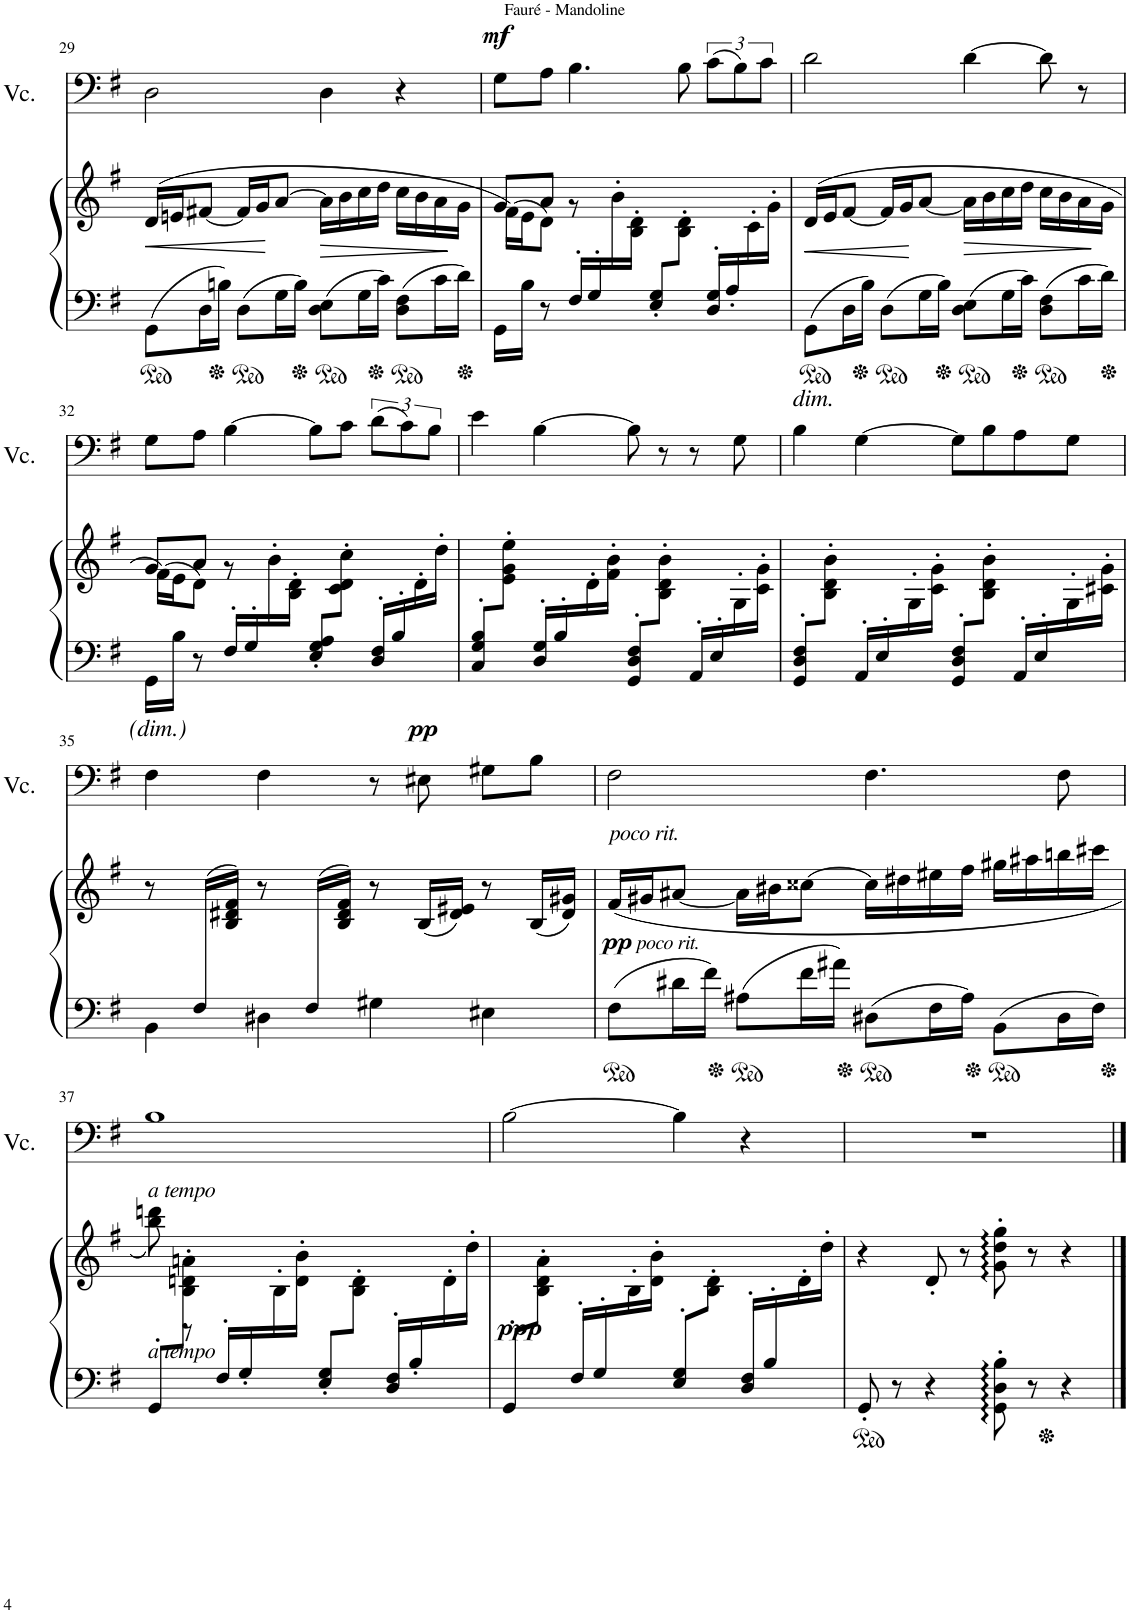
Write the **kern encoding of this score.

**kern	**kern	**dynam	**kern	**dynam
*part2	*part2	*part2	*part1	*part1
*staff3	*staff2	*staff2/3	*staff1	*staff1
*I"Piano	*	*	*I"Cello	*
*I'Pno	*	*	*	*
!!LO:PB:g=z
*clefF4	*clefG2	*	*clefF4	*
*k[f#]	*k[f#]	*	*k[f#]	*
*M4/4	*M4/4	*	*M4/4	*
*met(c)	*met(c)	*	*met(c)	*
=29	=29	=29	=29	=29
!	!	!LO:HP:b	!	!
8GG\L	(16d/LL	<	2D\	.
.	16en/J	.	.	.
16D\L	[8f#X/J	.	.	.
16Bn\JJ	.	.	.	.
8D\L	16f#/LL]	.	.	.
.	16g/J	.	.	.
16G\L	[8a/J	[	.	.
16B\JJ	.	.	.	.
!	!	!LO:HP:b	!	!
8D\ 8E\L	16a\LL]	>	4D\	.
.	16b\	.	.	.
16G\L	16cc\	.	.	.
16c\JJ	16dd\JJ	.	.	.
8D\ 8F#\L	16cc\LL	.	4r	.
.	16b\	.	.	.
16c\L	16a\	.	.	.
16d\JJ	16g\JJ	]	.	.
=30	=30	=30	=30	=30
*^	*^	*	*	*
!	!	!	!	!	!	!LO:DY:a
4ryy	16GG\LL	(16f#\LL)	8g/L	.	8G\L	mf
.	16B\JJ	16e\J	.	.	.	.
.	8r	8d\J)	8a/J	.	8A\J	.
16F#'/LL	2.ryy	8ryy	8r	.	4.B\	.
16G'/	.	.	.	.	.	.
8ryy	.	16b'>\	2ryy	.	.	.
.	.	16B\'> 16d\'>JJ	.	.	.	.
8E/' 8G/'L	.	8ryy	.	.	.	.
8ryy	.	8B\'> 8d\'>J	.	.	8B\	.
16D/'> 16G/'>LL	.	8ryy	.	.	(12c\L	.
16A'/	.	.	.	.	.	.
.	.	.	.	.	12B\)	.
8ryy	.	16c'>\	8ryy	.	.	.
.	.	.	.	.	12c\J	.
.	.	16g'>\JJ	.	.	.	.
*v	*v	*	*	*	*	*
*	*v	*v	*	*	*
=31	=31	=31	=31	=31
!	!	!LO:HP:b	!	!
8GG\L	(16d/LL	<	2d\	.
.	16e/J	.	.	.
16D\L	[8f#/J	.	.	.
16B\JJ	.	.	.	.
8D\L	16f#/LL]	.	.	.
.	16g/J	.	.	.
16G\L	[<8a/J	[	.	.
16B\JJ	.	.	.	.
!	!	!LO:HP:b	!	!
8D\ 8E\L	16a\LL]	>	[4d\	.
.	16b\	.	.	.
16G\L	16cc\	.	.	.
16c\JJ	16dd\JJ	.	.	.
8D\ 8F#\L	16cc\LL	.	8d\]	.
.	16b\	.	.	.
16c\L	16a\	.	8r	.
16d\JJ	16g\JJ	]	.	.
!!LO:LB:g=z
=32	=32	=32	=32	=32
*^	*^	*	*	*
4ryy	16GG\LL	(16f#\LL)	8g/L	.	8G\L	.
.	16B\JJ	16e\J	.	.	.	.
.	8r	8d\J)	8a/J	.	8A\J	.
16F#'/LL	2.ryy	8ryy	8r	.	[4B\	.
16G'/	.	.	.	.	.	.
8ryy	.	16b'>\	2ryy	.	.	.
.	.	16B\'> 16d\'>JJ	.	.	.	.
8E/' 8G/' 8A/'L	.	8ryy	.	.	8B\L]	.
8ryy	.	8c\'> 8d\'> 8cc\'>J	.	.	8c\J	.
16D/'> 16F#/'>LL	.	8ryy	.	.	(12d\L	.
16B'>/	.	.	.	.	.	.
.	.	.	.	.	12c\)	.
8ryy	.	16d'>\	8ryy	.	.	.
.	.	.	.	.	12B\J	.
.	.	16dd'>\JJ	.	.	.	.
*	*	*v	*v	*	*	*
=33	=33	=33	=33	=33	=33
8C/'> 8G/'> 8B/'>L	1ryy	8ryy	.	4e\	.
8ryy	.	8e\' 8g\' 8ee\'J	.	.	.
16D/'> 16G/'>LL	.	8ryy	.	[4B\	.
16B'>/	.	.	.	.	.
8ryy	.	16d'\	.	.	.
.	.	16f#\' 16b\'JJ	.	.	.
8GG/'> 8D/'> 8F#/'>L	.	8ryy	.	8B\]	.
8ryy	.	8B\' 8d\' 8b\'J	.	8r	.
16AA'>/LL	.	8ryy	.	8r	.
16E'>/	.	.	.	.	.
8ryy	.	16G'\	.	8G\	.
.	.	16c\' 16g\'JJ	.	.	.
=34	=34	=34	=34	=34	=34
!	!	!	!	!LO:TX:a:i:t=dim.	!
8GG/'> 8D/'> 8F#/'>L	1ryy	8ryy	.	4B\	.
8ryy	.	8B\' 8d\' 8b\'J	.	.	.
16AA'>/LL	.	8ryy	.	[4G\	.
16E'>/	.	.	.	.	.
8ryy	.	16G'\	.	.	.
.	.	16c\' 16g\'JJ	.	.	.
8GG/'> 8D/'> 8F#/'>L	.	8ryy	.	8G\L]	.
8ryy	.	8B\' 8d\' 8b\'J	.	8B\	.
16AA'>/LL	.	8ryy	.	8A\	.
16E'>/	.	.	.	.	.
8ryy	.	16G'\	.	8G\J	.
.	.	16c#X\' 16g\'JJ	.	.	.
!!LO:LB:g=z
=35	=35	=35	=35	=35	=35
8ryy	4BB\	8r	.	4F#\	.
(16F#/LL	.	16ryy	.	.	.
8.ryy	.	16B/ 16d#X/ 16f#/JJ)	.	.	.
.	4D#X\	8r	.	4F#\	.
(16F#/LL	.	16ryy	.	.	.
2ryy	.	16B/ 16d#/ 16f#/JJ)	.	.	.
.	4G#X\	8r	.	8r	.
!	!	!	!	!	!LO:DY:a
.	.	(16B/LL	.	8E#X\	pp
.	.	16d#/ 16e#X/JJ)	.	.	.
.	4E#X\	8r	.	8G#X\L	.
.	.	(16B/LL	.	8B\J	.
16ryy	.	16d#/ 16g#X/JJ)	.	.	.
*v	*v	*	*	*	*
=36	=36	=36	=36	=36
!	!	!	!LO:TX:b:i:t=poco rit.	!
!	!	!LO:DY:b	!	!
!	!	!LO:DY:n=1:b	!	!
8F#\L	(16f#/LL	pp other-dynamics	2F#\	.
.	16g#X/J	.	.	.
16d#X\L	[<8a#X/J	.	.	.
16f#\JJ	.	.	.	.
8A#X\L	16a#\LL]	.	.	.
.	16b#X\J	.	.	.
16f#\L	[8cc##X\J	.	.	.
16a#X\JJ	.	.	.	.
8D#X\L	16cc##\LL]	.	4.F#\	.
.	16dd#X\	.	.	.
16F#\L	16ee#X\	.	.	.
16A#\JJ	16ff#\JJ	.	.	.
8BB\L	16gg#X\LL	.	.	.
.	16aa#X\	.	.	.
16D#\L	16bbn\	.	8F#\	.
16F#\JJ	16ccc#X\JJ	.	.	.
!!LO:LB:g=z
=37	=37	=37	=37	=37
*^	*^	*	*	*
!	!	!	!	!	!LO:TX:b:i:t=a tempo	!
!	!	!LO:TX:b:i:t=a tempo	!	!	!	!
8GG'/L	1ryy	8ryy	8bb\ 8dddn\)	.	1B	.
8ryy	.	8B\'> 8dn\'> 8an\'>J	8r	.	.	.
16F#'>/LL	.	8ryy	2.ryy	.	.	.
16G'/	.	.	.	.	.	.
8ryy	.	16B'>\	.	.	.	.
.	.	16d\'> 16b\'>JJ	.	.	.	.
8E/' 8G/'L	.	8ryy	.	.	.	.
8ryy	.	8B\'> 8d\'>J	.	.	.	.
16D/'> 16F#/'>LL	.	8ryy	.	.	.	.
16B'/	.	.	.	.	.	.
8ryy	.	16d'>\	.	.	.	.
.	.	16dd'>\JJ	.	.	.	.
*	*	*v	*v	*	*	*
=38	=38	=38	=38	=38	=38
!	!	!	!LO:DY:a=2	!	!
8GG'>/L	1ryy	8ryy	ppp	[2B\	.
8ryy	.	8B\'> 8d\'> 8a\'>J	.	.	.
16F#'>/LL	.	8ryy	.	.	.
16G'>/	.	.	.	.	.
8ryy	.	16B'>\	.	.	.
.	.	16d\'> 16b\'>JJ	.	.	.
8E/'> 8G/'>L	.	8ryy	.	4B\]	.
8ryy	.	8B\'> 8d\'>J	.	.	.
16D/'> 16F#/'>LL	.	8ryy	.	4r	.
16B'>/	.	.	.	.	.
8ryy	.	16d'>\	.	.	.
.	.	16dd'>\JJ	.	.	.
*v	*v	*	*	*	*
=39	=39	=39	=39	=39
8GG'/	4r	.	1r	.
8r	.	.	.	.
4r	8d'/	.	.	.
.	8r	.	.	.
8GG\:' 8D\:' 8B\:'	8g\' 8dd\' 8gg\'	.	.	.
8r	8r	.	.	.
4r	4r	.	.	.
==	==	==	==	==
*-	*-	*-	*-	*-
